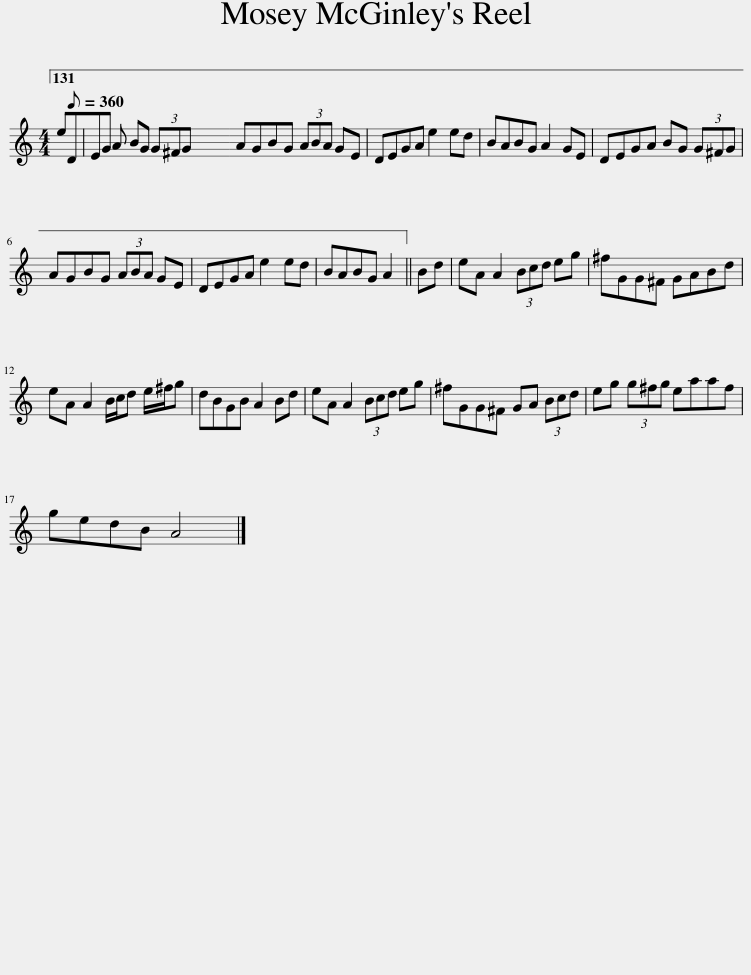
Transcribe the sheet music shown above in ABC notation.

X:1
L:1/8
M:4/4
I:linebreak $
K:C
V:1 treble
V:1
 e[Q:1/8=360]DEG A BG (3G^FG | AGBG (3ABA GE | DEGA e2 ed | BABG A2 GE | DEGA BG (3G^FG |$ %5
 AGBG (3ABA GE | DEGA e2 ed | BABG A2 || Bd | eA A2 (3Bcd eg | %10
 ^fGG^F GABd |$ eA A2 B/c/d e/^f/g | dBGB A2 Bd | eA A2 (3Bcd eg | ^fGG^F GA (3Bcd | %15
 eg (3g^fg eaaf |$ gedB A4 |] %17
